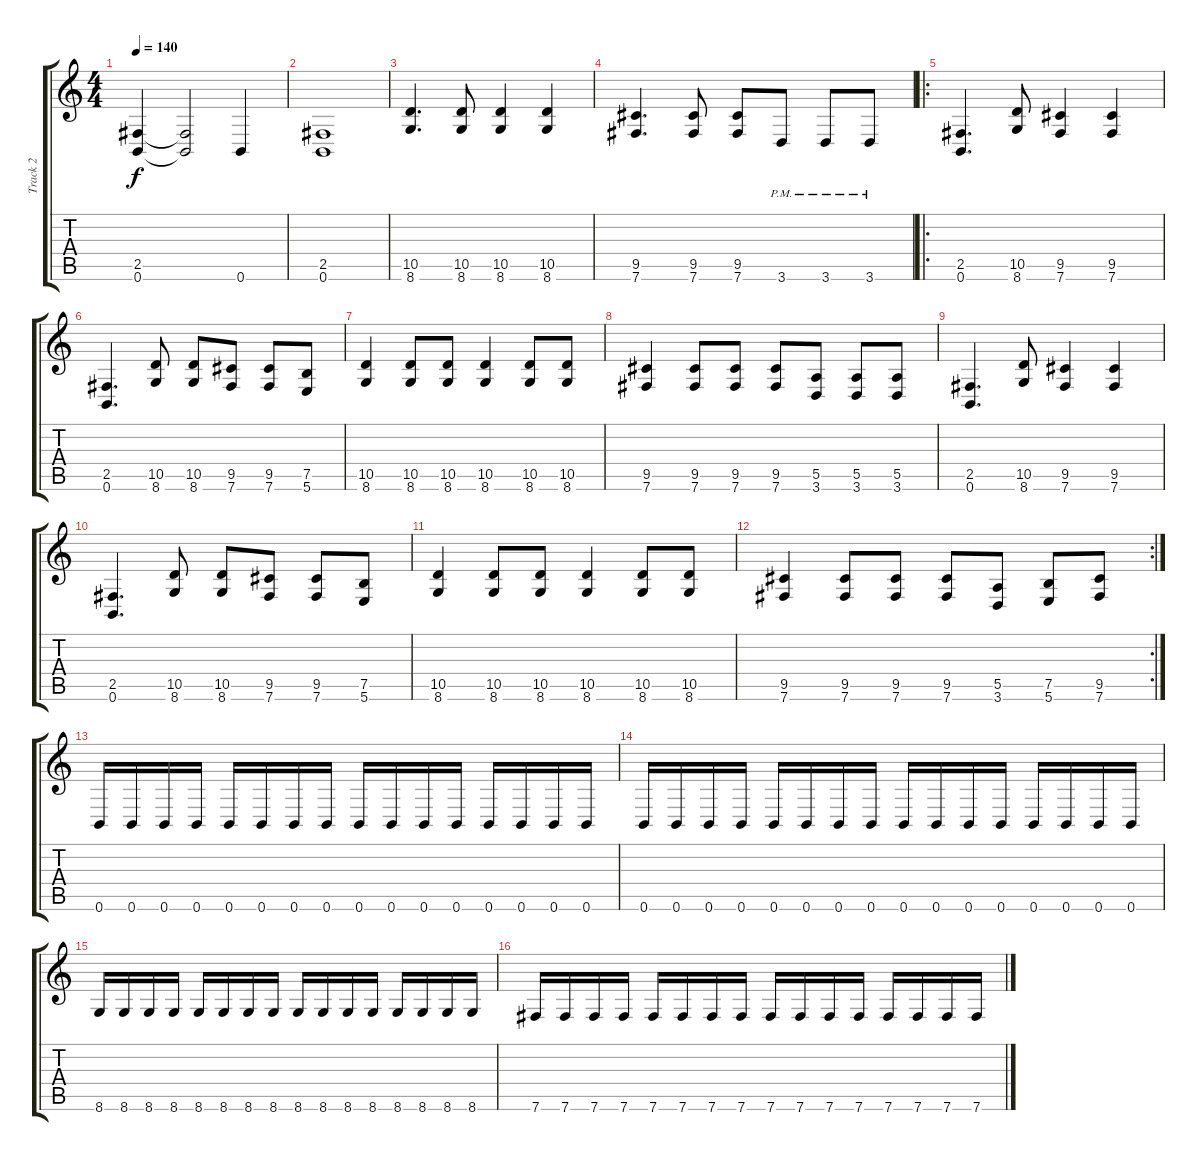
\track ("Track 2" "Track 2") {instrument distortionguitar}
\staff {score tabs}
\tuning (B3 Gb3 D3 A2 E2 B1) {hide}
\ts (4 4)
\tempo 140
\clef g2
\ks c
(2.5 0.6).4{dy f} (2.5{t} 0.6{t}).2 0.6.4 |
(2.5 0.6).1 |
(10.5 8.6).4{d} (10.5 8.6).8 (10.5 8.6).4 (10.5 8.6).4 |
(9.5 7.6).4{d} (9.5 7.6).8 (9.5 7.6).8 3.6{pm}.8 3.6{pm}.8 3.6{pm}.8 |
\ro
(2.5 0.6).4{d} (10.5 8.6).8 (9.5 7.6).4 (9.5 7.6).4 |
(2.5 0.6).4{d} (10.5 8.6).8 (10.5 8.6).8 (9.5 7.6).8 (9.5 7.6).8 (7.5 5.6).8 |
(10.5 8.6).4 (10.5 8.6).8 (10.5 8.6).8 (10.5 8.6).4 (10.5 8.6).8 (10.5 8.6).8 |
(9.5 7.6).4 (9.5 7.6).8 (9.5 7.6).8 (9.5 7.6).8 (5.5 3.6).8 (5.5 3.6).8 (5.5 3.6).8 |
(2.5 0.6).4{d} (10.5 8.6).8 (9.5 7.6).4 (9.5 7.6).4 |
(2.5 0.6).4{d} (10.5 8.6).8 (10.5 8.6).8 (9.5 7.6).8 (9.5 7.6).8 (7.5 5.6).8 |
(10.5 8.6).4 (10.5 8.6).8 (10.5 8.6).8 (10.5 8.6).4 (10.5 8.6).8 (10.5 8.6).8 |
\rc 2
(9.5 7.6).4 (9.5 7.6).8 (9.5 7.6).8 (9.5 7.6).8 (5.5 3.6).8 (7.5 5.6).8 (9.5 7.6).8 |
0.6.16 0.6.16 0.6.16 0.6.16 0.6.16 0.6.16 0.6.16 0.6.16 0.6.16 0.6.16 0.6.16 0.6.16 0.6.16 0.6.16 0.6.16 0.6.16 |
0.6.16 0.6.16 0.6.16 0.6.16 0.6.16 0.6.16 0.6.16 0.6.16 0.6.16 0.6.16 0.6.16 0.6.16 0.6.16 0.6.16 0.6.16 0.6.16 |
8.6.16 8.6.16 8.6.16 8.6.16 8.6.16 8.6.16 8.6.16 8.6.16 8.6.16 8.6.16 8.6.16 8.6.16 8.6.16 8.6.16 8.6.16 8.6.16 |
7.6.16 7.6.16 7.6.16 7.6.16 7.6.16 7.6.16 7.6.16 7.6.16 7.6.16 7.6.16 7.6.16 7.6.16 7.6.16 7.6.16 7.6.16 7.6.16
